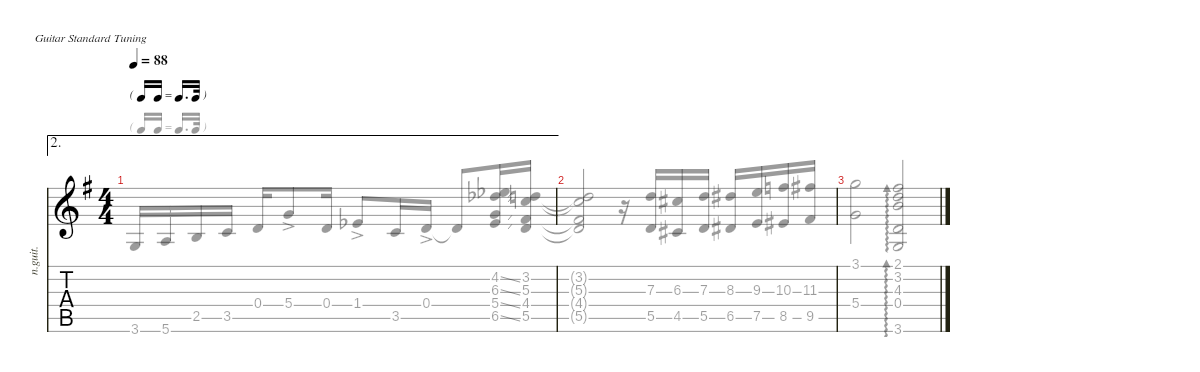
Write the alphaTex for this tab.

\defaultSystemsLayout 4
\hideDynamics
\bracketExtendMode nobrackets
\otherSystemsTrackNameOrientation horizontal
\track ("Nylon Guitar" "n.guit.") {instrument acousticguitarnylon}
\staff {score tabs}
\tuning (E4 B3 G3 D3 A2 E2)
\voice
\ae 2
\ts (4 4)
\tf dotted16th
\tempo 88
\clef g2
\ks g
|
|
\voice
\clef g2
\ks g
3.6{acc forcenatural}.16{dy mf beam Up} 5.6{acc forcenatural}.16{beam Up} 2.5{acc forcenatural}.16{beam Up} 3.5{acc forcenatural}.16{beam Up} 0.4{acc forcenatural}.16{beam Up} 5.4{ac acc forcenatural}.8{beam Up} 0.4{acc forcenatural}.16{beam Up} 1.4{ac acc b}.8{beam Up} 3.5{acc forcenatural}.16{beam Up} 0.4{ac acc forcenatural}.16{beam Up} 0.4{t acc forcenatural}.8{beam Up} (6.5{ss acc b} 5.4{ss acc forcenatural} 4.2{ss acc b} 6.3{ss acc b}).16{beam Up} (5.5{acc forcenatural} 4.4{acc #} 3.2{acc forcenatural} 5.3{acc forcenatural}).16{beam Up} |
(3.2{t acc forcenatural} 5.3{t acc forcenatural} 4.4{t acc #} 5.5{t acc forcenatural}).2{fermata (medium 0.5) beam Up} r.16{beam Up} (5.5{acc forcenatural} 7.3{acc forcenatural}).16{beam Up} (4.5{acc #} 6.3{acc #}).16{beam Up} (5.5{acc forcenatural} 7.3{acc forcenatural}).16{beam Up} (6.5{acc #} 8.3{acc #}).16{beam Up} (7.5{acc forcenatural} 9.3{acc forcenatural}).16{beam Up} (8.5{acc #} 10.3{acc forcenatural}).16{beam Up} (9.5{acc #} 11.3{acc #}).16{beam Up} |
(5.4{acc forcenatural} 3.1{acc forcenatural}).2{beam Down} (0.4{acc forcenatural} 3.6{acc forcenatural} 2.1{acc #} 3.2{acc forcenatural} 4.3{acc forcenatural}).2{ad 0 fermata (medium 0.5) beam Up}
